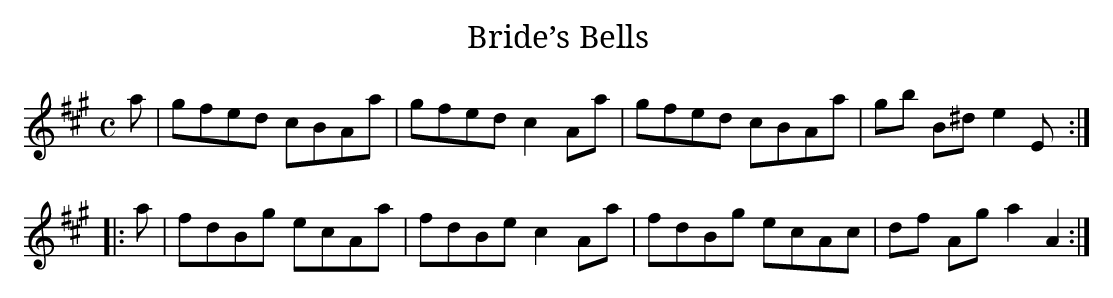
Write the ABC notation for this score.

X:1
T:Bride’s Bells
M:C
L:1/8
K:A
a|gfed cBAa|gfed c2 Aa|gfed cBAa|gb B^d e2E:|
|:a|fdBg ecAa|fdBe c2 Aa|fdBg ecAc|df Ag a2 A2:|
